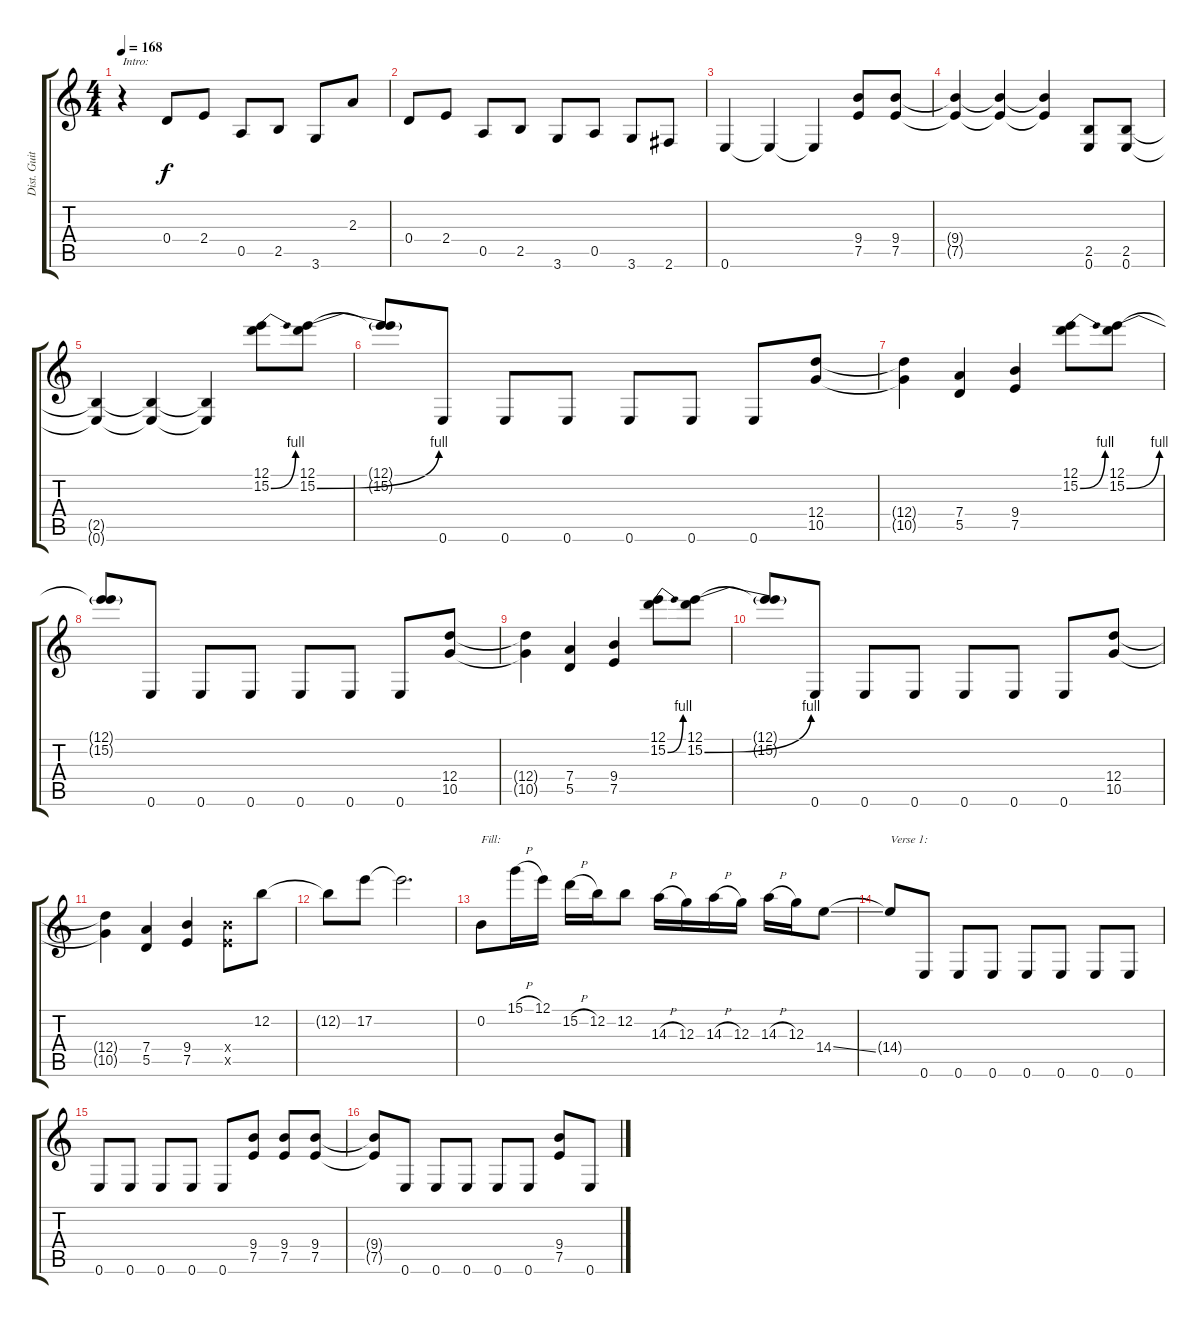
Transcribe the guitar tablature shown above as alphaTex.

\track ("Dist. Guitar 1" "Dist. Guit") {instrument distortionguitar}
\staff {score tabs}
\tuning (E4 B3 G3 D3 A2 E2) {hide}
\ts (4 4)
\tempo 168
\clef g2
\ks c
r.4{txt "Intro:" dy f volume 12 instrument distortionguitar} 0.4.8 2.4.8 0.5.8 2.5.8 3.6.8 2.3.8 |
0.4.8 2.4.8 0.5.8 2.5.8 3.6.8 0.5.8 3.6.8 2.6.8 |
0.6.4 0.6{t}.4 0.6{t}.4 (9.4 7.5).8 (9.4 7.5).8 |
(9.4{t} 7.5{t}).4 (9.4{t} 7.5{t}).4 (9.4{t} 7.5{t}).4 (2.5 0.6).8 (2.5 0.6).8 |
(2.5{t} 0.6{t}).4 (2.5{t} 0.6{t}).4 (2.5{t} 0.6{t}).4 (12.1 15.2{be (bend 0 0 60 4)}).8 (12.1 15.2{be (bend 0 0 60 4)}).8 |
(12.1{t} 15.2{t}).8 0.6.8 0.6.8 0.6.8 0.6.8 0.6.8 0.6.8 (12.4 10.5).8 |
(12.4{t} 10.5{t}).4 (7.4 5.5).4 (9.4 7.5).4 (12.1 15.2{be (bend 0 0 60 4)}).8 (12.1 15.2{be (bend 0 0 60 4)}).8 |
(12.1{t} 15.2{t}).8 0.6.8 0.6.8 0.6.8 0.6.8 0.6.8 0.6.8 (12.4 10.5).8 |
(12.4{t} 10.5{t}).4 (7.4 5.5).4 (9.4 7.5).4 (12.1 15.2{be (bend 0 0 60 4)}).8 (12.1 15.2{be (bend 0 0 60 4)}).8 |
(12.1{t} 15.2{t}).8 0.6.8 0.6.8 0.6.8 0.6.8 0.6.8 0.6.8 (12.4 10.5).8 |
(12.4{t} 10.5{t}).4 (7.4 5.5).4 (9.4 7.5).4 (9.4{x} 7.5{x}).8 12.2.8 |
12.2{t}.8 17.2.8 17.2{t}.2{d} |
0.2.8{txt "Fill:"} 15.1{h}.16 12.1.16 15.2{h}.16 12.2.16 12.2.8 14.3{h}.16 12.3.16 14.3{h}.16 12.3.16 14.3{h}.16 12.3.16 14.4{ss}.8 |
14.4{t}.8{txt "Verse 1:"} 0.6.8 0.6.8 0.6.8 0.6.8 0.6.8 0.6.8 0.6.8 |
0.6.8 0.6.8 0.6.8 0.6.8 0.6.8 (9.4 7.5).8 (9.4 7.5).8 (9.4 7.5).8 |
(9.4{t} 7.5{t}).8 0.6.8 0.6.8 0.6.8 0.6.8 0.6.8 (9.4 7.5).8 0.6.8
